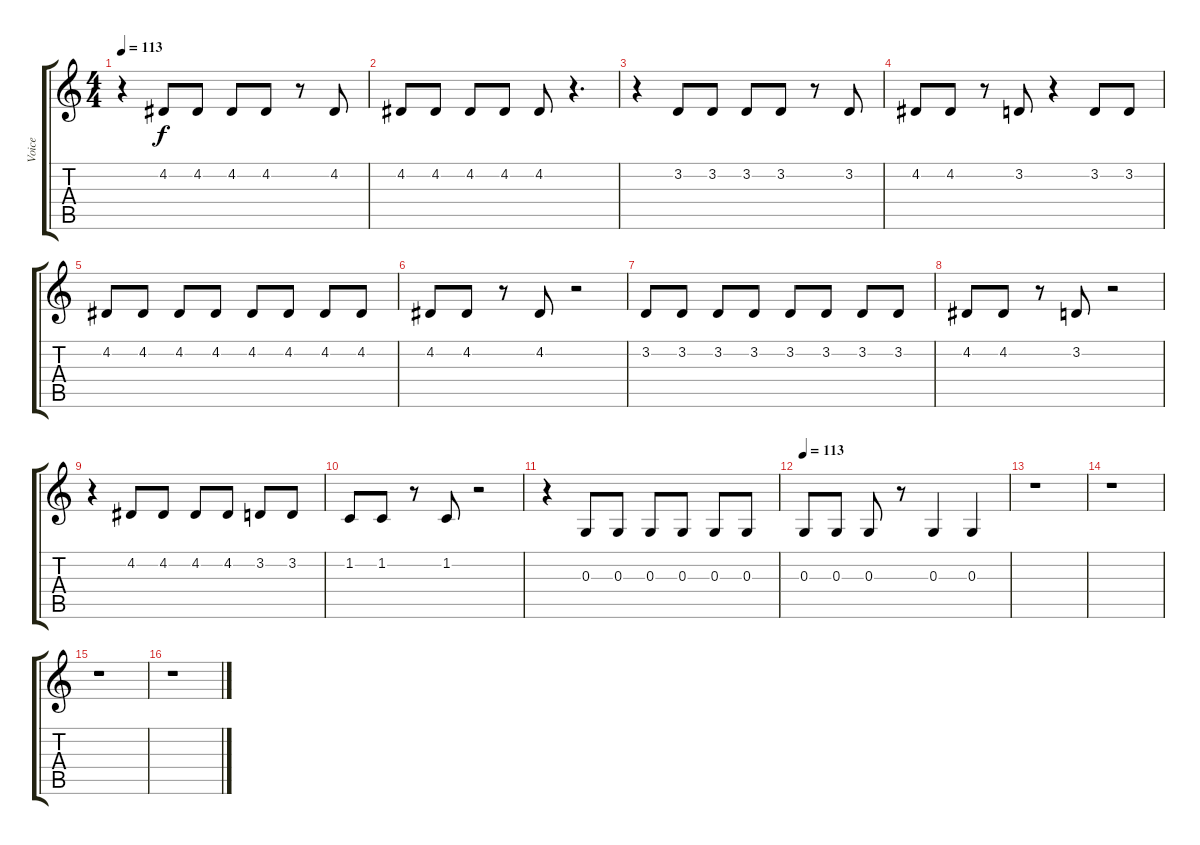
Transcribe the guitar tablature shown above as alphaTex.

\track ("Voice" "Voice") {instrument synthvoice}
\staff {score tabs}
\tuning (E4 B3 G3 D3 A2 E2) {hide}
\ts (4 4)
\tempo 113
\clef g2
\ks c
r.4{dy f} 4.2.8{volume 16 balance 12} 4.2.8 4.2.8 4.2.8 r.8 4.2.8 |
4.2.8 4.2.8 4.2.8 4.2.8 4.2.8 r.4{d} |
r.4 3.2.8 3.2.8 3.2.8 3.2.8 r.8 3.2.8 |
4.2.8 4.2.8 r.8 3.2.8 r.4 3.2.8 3.2.8 |
4.2.8 4.2.8 4.2.8 4.2.8 4.2.8 4.2.8 4.2.8 4.2.8 |
4.2.8 4.2.8 r.8 4.2.8 r.2 |
3.2.8 3.2.8 3.2.8 3.2.8 3.2.8 3.2.8 3.2.8 3.2.8 |
4.2.8 4.2.8 r.8 3.2.8 r.2 |
r.4 4.2.8 4.2.8 4.2.8 4.2.8 3.2.8 3.2.8 |
1.2.8 1.2.8 r.8 1.2.8 r.2 |
r.4 0.3.8{volume 16 balance 12} 0.3.8 0.3.8 0.3.8 0.3.8 0.3.8 |
\tempo 113
0.3.8{volume 16 balance 12} 0.3.8 0.3.8 r.8 0.3.4 0.3.4 |
r.1 |
r.1 |
r.1 |
r.1
